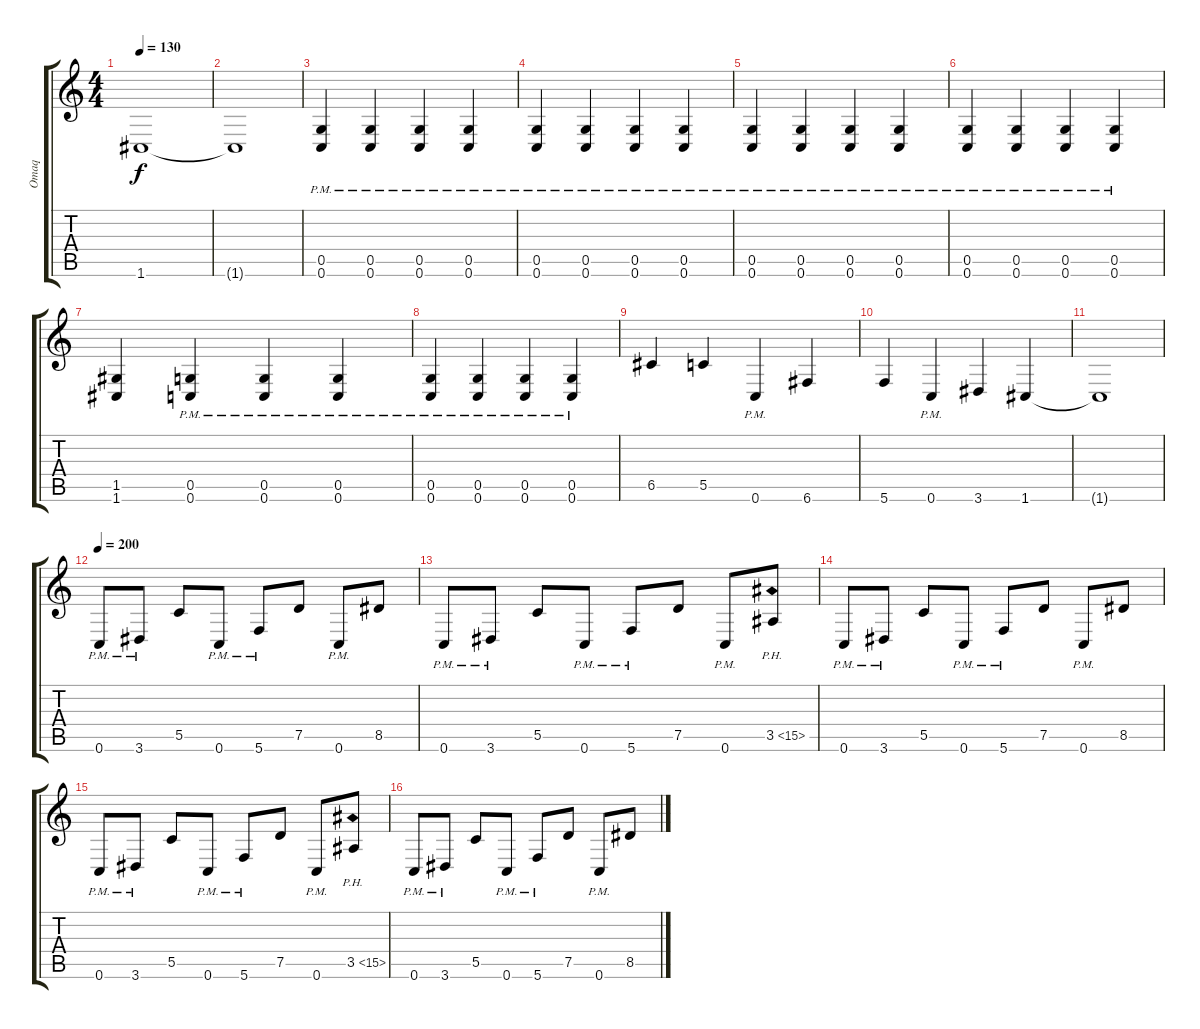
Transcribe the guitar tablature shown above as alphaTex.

\track ("Omaq" "Omaq") {instrument distortionguitar}
\staff {score tabs}
\tuning (D4 A3 F3 C3 G2 C2) {hide}
\ts (4 4)
\tempo 130
\clef g2
\ks c
1.6{t}.1{dy f} |
1.6{t}.1 |
(0.5{pm} 0.6{pm}).4 (0.5{pm} 0.6{pm}).4 (0.5{pm} 0.6{pm}).4 (0.5{pm} 0.6{pm}).4 |
(0.5{pm} 0.6{pm}).4 (0.5{pm} 0.6{pm}).4 (0.5{pm} 0.6{pm}).4 (0.5{pm} 0.6{pm}).4 |
(0.5{pm} 0.6{pm}).4 (0.5{pm} 0.6{pm}).4 (0.5{pm} 0.6{pm}).4 (0.5{pm} 0.6{pm}).4 |
(0.5{pm} 0.6{pm}).4 (0.5{pm} 0.6{pm}).4 (0.5{pm} 0.6{pm}).4 (0.5{pm} 0.6{pm}).4 |
(1.5 1.6).4 (0.5{pm} 0.6{pm}).4 (0.5{pm} 0.6{pm}).4 (0.5{pm} 0.6{pm}).4 |
(0.5{pm} 0.6{pm}).4 (0.5{pm} 0.6{pm}).4 (0.5{pm} 0.6{pm}).4 (0.5{pm} 0.6{pm}).4 |
6.5.4 5.5.4 0.6{pm}.4 6.6.4 |
5.6.4 0.6{pm}.4 3.6.4 1.6.4 |
1.6{t}.1 |
\tempo 200
0.6{pm}.8 3.6{pm}.8 5.5.8 0.6{pm}.8 5.6{pm}.8 7.5.8 0.6{pm}.8 8.5.8 |
0.6{pm}.8 3.6{pm}.8 5.5.8 0.6{pm}.8 5.6{pm}.8 7.5.8 0.6{pm}.8 3.5{ph 12}.8 |
0.6{pm}.8 3.6{pm}.8 5.5.8 0.6{pm}.8 5.6{pm}.8 7.5.8 0.6{pm}.8 8.5.8 |
0.6{pm}.8 3.6{pm}.8 5.5.8 0.6{pm}.8 5.6{pm}.8 7.5.8 0.6{pm}.8 3.5{ph 12}.8 |
0.6{pm}.8 3.6{pm}.8 5.5.8 0.6{pm}.8 5.6{pm}.8 7.5.8 0.6{pm}.8 8.5.8
